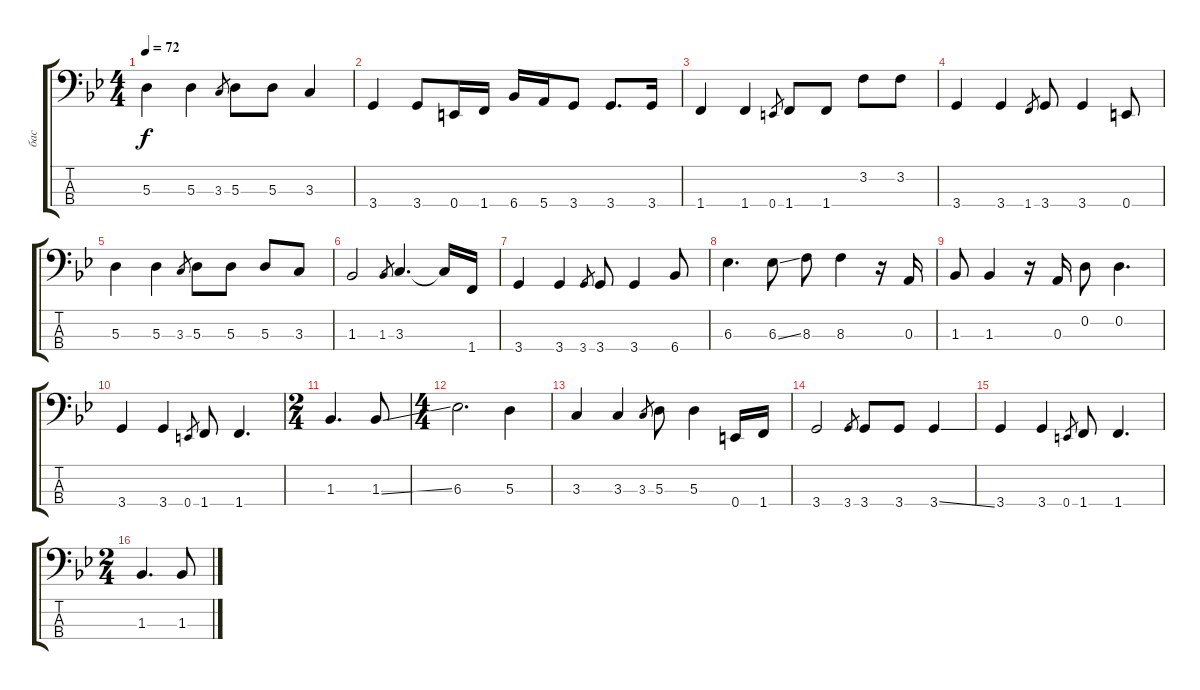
\track ("бас" "бас") {instrument electricbassfinger}
\staff {score tabs}
\tuning (G2 D2 A1 E1) {hide}
\ts (4 4)
\tempo 72
\clef f4
\ks gminor
5.3.4{dy f} 5.3.4 3.3.8{gr} 5.3.8 5.3.8 3.3.4 |
3.4.4 3.4.8 0.4.16 1.4.16 6.4.16 5.4.16 3.4.8 3.4.8{d} 3.4.16 |
1.4.4 1.4.4 0.4.8{gr} 1.4.8 1.4.8 3.2.8 3.2.8 |
3.4.4 3.4.4 1.4.8{gr} 3.4.8 3.4.4 0.4.8 |
5.3.4 5.3.4 3.3.8{gr} 5.3.8 5.3.8 5.3.8 3.3.8 |
1.3.2 1.3.8{gr} 3.3.4{d} 3.3{t}.16 1.4.16 |
3.4.4 3.4.4 3.4.8{gr} 3.4.8 3.4.4 6.4.8 |
6.3.4{d} 6.3{ss}.8 8.3.8 8.3.4 r.16 0.3.16 |
1.3.8 1.3.4 r.16 0.3.16 0.2.8 0.2.4{d} |
3.4.4 3.4.4 0.4.8{gr} 1.4.8 1.4.4{d} |
\ts (2 4)
1.3.4{d} 1.3{ss}.8 |
\ts (4 4)
6.3.2{d} 5.3.4 |
3.3.4 3.3.4 3.3.8{gr} 5.3.8 5.3.4 0.4.16 1.4.16 |
3.4.2 3.4.8{gr} 3.4.8 3.4.8 3.4{ss}.4 |
3.4.4 3.4.4 0.4.8{gr} 1.4.8 1.4.4{d} |
\ts (2 4)
1.3.4{d} 1.3{ss}.8
